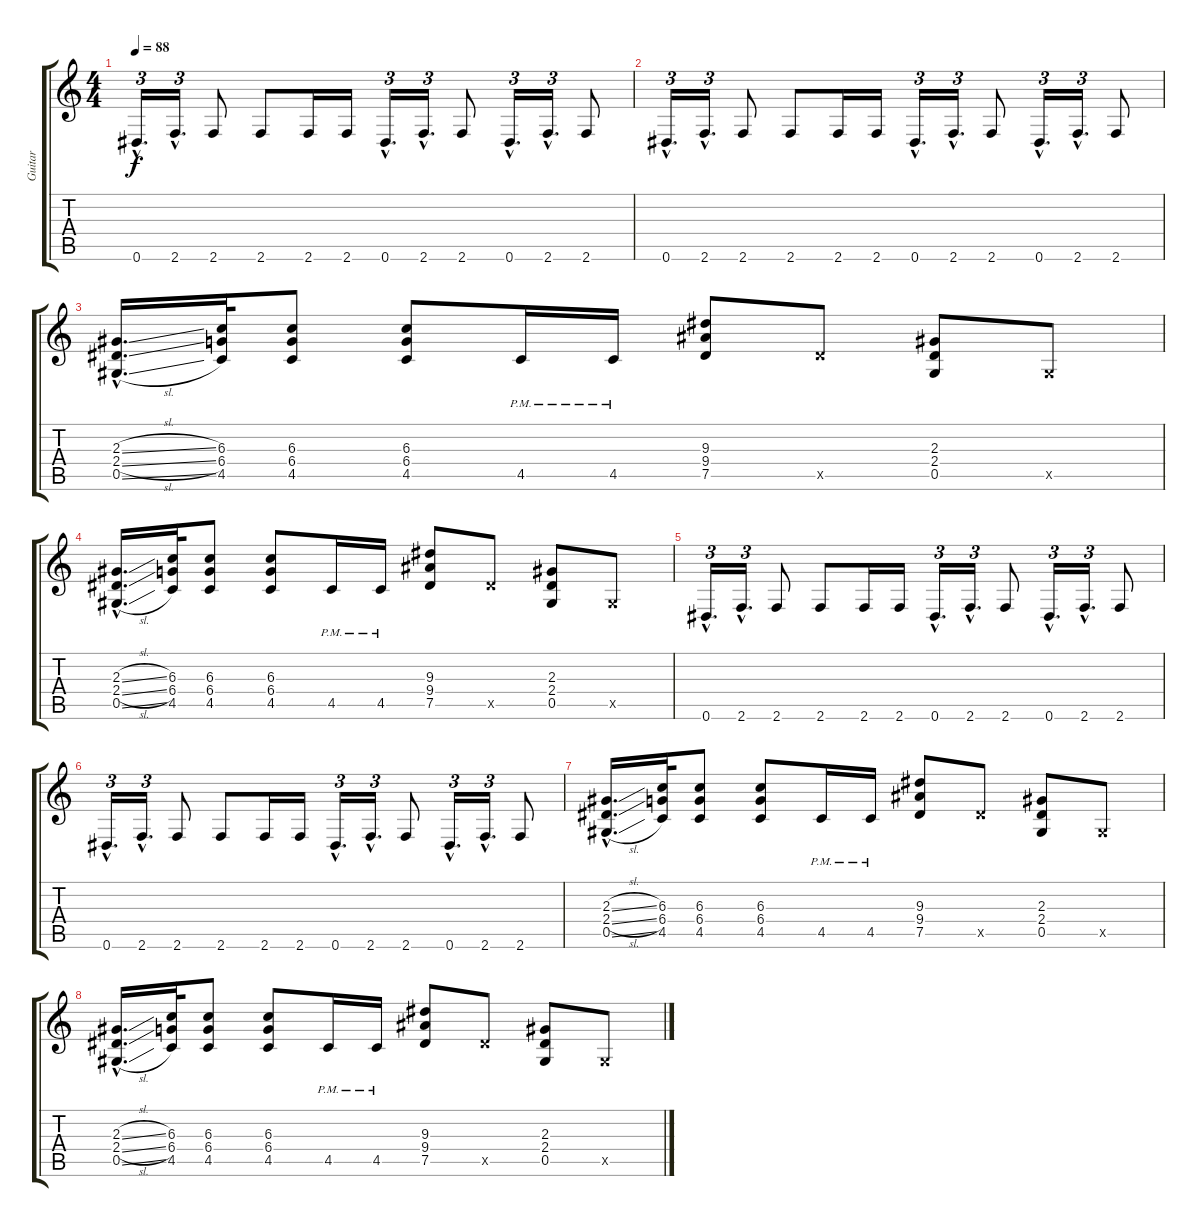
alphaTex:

\track ("Guitar" "Guitar") {instrument overdrivenguitar}
\staff {score tabs}
\tuning (Eb4 Bb3 Gb3 Db3 Ab2 Eb2) {hide}
\ts (4 4)
\tempo 88
\clef g2
\ks c
0.6{hac}.16{d tu (3 2) dy f} 2.6{hac}.16{d tu (3 2)} 2.6.8 2.6.8 2.6.16 2.6.16 0.6{hac}.16{d tu (3 2)} 2.6{hac}.16{d tu (3 2)} 2.6.8 0.6{hac}.16{d tu (3 2)} 2.6{hac}.16{d tu (3 2)} 2.6.8 |
0.6{hac}.16{d tu (3 2)} 2.6{hac}.16{d tu (3 2)} 2.6.8 2.6.8 2.6.16 2.6.16 0.6{hac}.16{d tu (3 2)} 2.6{hac}.16{d tu (3 2)} 2.6.8 0.6{hac}.16{d tu (3 2)} 2.6{hac}.16{d tu (3 2)} 2.6.8 |
(2.3{sl hac} 2.4{sl hac} 0.5{sl hac}).16{d} (6.3 6.4 4.5).32 (6.3 6.4 4.5).8 (6.3 6.4 4.5).8 4.5{pm}.16 4.5{pm}.16 (9.3 9.4 7.5).8 7.5{x}.8 (2.3 2.4 0.5).8 0.5{x}.8 |
(2.3{sl hac} 2.4{sl hac} 0.5{sl hac}).16{d} (6.3 6.4 4.5).32 (6.3 6.4 4.5).8 (6.3 6.4 4.5).8 4.5{pm}.16 4.5{pm}.16 (9.3 9.4 7.5).8 7.5{x}.8 (2.3 2.4 0.5).8 0.5{x}.8 |
0.6{hac}.16{d tu (3 2)} 2.6{hac}.16{d tu (3 2)} 2.6.8 2.6.8 2.6.16 2.6.16 0.6{hac}.16{d tu (3 2)} 2.6{hac}.16{d tu (3 2)} 2.6.8 0.6{hac}.16{d tu (3 2)} 2.6{hac}.16{d tu (3 2)} 2.6.8 |
0.6{hac}.16{d tu (3 2)} 2.6{hac}.16{d tu (3 2)} 2.6.8 2.6.8 2.6.16 2.6.16 0.6{hac}.16{d tu (3 2)} 2.6{hac}.16{d tu (3 2)} 2.6.8 0.6{hac}.16{d tu (3 2)} 2.6{hac}.16{d tu (3 2)} 2.6.8 |
(2.3{sl hac} 2.4{sl hac} 0.5{sl hac}).16{d} (6.3 6.4 4.5).32 (6.3 6.4 4.5).8 (6.3 6.4 4.5).8 4.5{pm}.16 4.5{pm}.16 (9.3 9.4 7.5).8 7.5{x}.8 (2.3 2.4 0.5).8 0.5{x}.8 |
(2.3{sl hac} 2.4{sl hac} 0.5{sl hac}).16{d} (6.3 6.4 4.5).32 (6.3 6.4 4.5).8 (6.3 6.4 4.5).8 4.5{pm}.16 4.5{pm}.16 (9.3 9.4 7.5).8 7.5{x}.8 (2.3 2.4 0.5).8 0.5{x}.8
